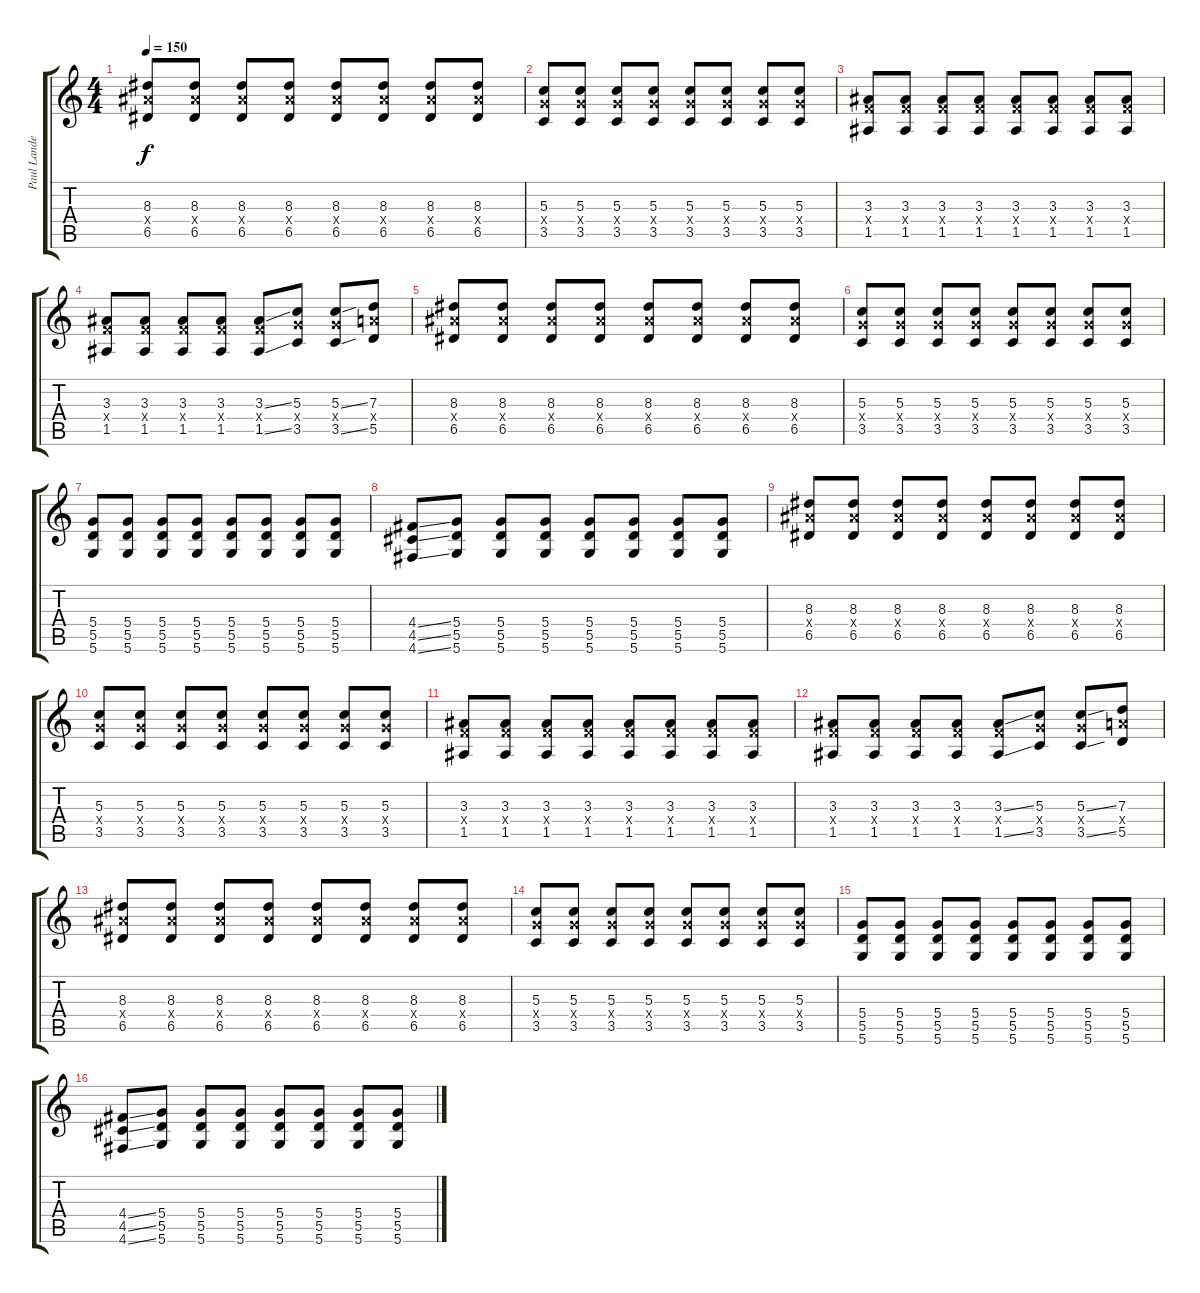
\track ("Paul Landers" "Paul Lande") {instrument distortionguitar}
\staff {score tabs}
\tuning (E4 B3 G3 D3 A2 D2) {hide}
\ts (4 4)
\tempo 150
\clef g2
\ks c
(8.3 8.4{x} 6.5).8{dy f} (8.3 8.4{x} 6.5).8 (8.3 8.4{x} 6.5).8 (8.3 8.4{x} 6.5).8 (8.3 8.4{x} 6.5).8 (8.3 8.4{x} 6.5).8 (8.3 8.4{x} 6.5).8 (8.3 8.4{x} 6.5).8 |
(5.3 5.4{x} 3.5).8 (5.3 5.4{x} 3.5).8 (5.3 5.4{x} 3.5).8 (5.3 5.4{x} 3.5).8 (5.3 5.4{x} 3.5).8 (5.3 5.4{x} 3.5).8 (5.3 5.4{x} 3.5).8 (5.3 5.4{x} 3.5).8 |
(3.3 3.4{x} 1.5).8 (3.3 3.4{x} 1.5).8 (3.3 3.4{x} 1.5).8 (3.3 3.4{x} 1.5).8 (3.3 3.4{x} 1.5).8 (3.3 3.4{x} 1.5).8 (3.3 3.4{x} 1.5).8 (3.3 3.4{x} 1.5).8 |
(3.3 3.4{x} 1.5).8 (3.3 3.4{x} 1.5).8 (3.3 3.4{x} 1.5).8 (3.3 3.4{x} 1.5).8 (3.3{ss} 3.4{x} 1.5{ss}).8 (5.3 5.4{x} 3.5).8 (5.3{ss} 5.4{x} 3.5{ss}).8 (7.3 7.4{x} 5.5).8 |
(8.3 8.4{x} 6.5).8 (8.3 8.4{x} 6.5).8 (8.3 8.4{x} 6.5).8 (8.3 8.4{x} 6.5).8 (8.3 8.4{x} 6.5).8 (8.3 8.4{x} 6.5).8 (8.3 8.4{x} 6.5).8 (8.3 8.4{x} 6.5).8 |
(5.3 5.4{x} 3.5).8 (5.3 5.4{x} 3.5).8 (5.3 5.4{x} 3.5).8 (5.3 5.4{x} 3.5).8 (5.3 5.4{x} 3.5).8 (5.3 5.4{x} 3.5).8 (5.3 5.4{x} 3.5).8 (5.3 5.4{x} 3.5).8 |
(5.4 5.5 5.6).8 (5.4 5.5 5.6).8 (5.4 5.5 5.6).8 (5.4 5.5 5.6).8 (5.4 5.5 5.6).8 (5.4 5.5 5.6).8 (5.4 5.5 5.6).8 (5.4 5.5 5.6).8 |
(4.4{ss} 4.5{ss} 4.6{ss}).8 (5.4 5.5 5.6).8 (5.4 5.5 5.6).8 (5.4 5.5 5.6).8 (5.4 5.5 5.6).8 (5.4 5.5 5.6).8 (5.4 5.5 5.6).8 (5.4 5.5 5.6).8 |
(8.3 8.4{x} 6.5).8 (8.3 8.4{x} 6.5).8 (8.3 8.4{x} 6.5).8 (8.3 8.4{x} 6.5).8 (8.3 8.4{x} 6.5).8 (8.3 8.4{x} 6.5).8 (8.3 8.4{x} 6.5).8 (8.3 8.4{x} 6.5).8 |
(5.3 5.4{x} 3.5).8 (5.3 5.4{x} 3.5).8 (5.3 5.4{x} 3.5).8 (5.3 5.4{x} 3.5).8 (5.3 5.4{x} 3.5).8 (5.3 5.4{x} 3.5).8 (5.3 5.4{x} 3.5).8 (5.3 5.4{x} 3.5).8 |
(3.3 3.4{x} 1.5).8 (3.3 3.4{x} 1.5).8 (3.3 3.4{x} 1.5).8 (3.3 3.4{x} 1.5).8 (3.3 3.4{x} 1.5).8 (3.3 3.4{x} 1.5).8 (3.3 3.4{x} 1.5).8 (3.3 3.4{x} 1.5).8 |
(3.3 3.4{x} 1.5).8 (3.3 3.4{x} 1.5).8 (3.3 3.4{x} 1.5).8 (3.3 3.4{x} 1.5).8 (3.3{ss} 3.4{x} 1.5{ss}).8 (5.3 5.4{x} 3.5).8 (5.3{ss} 5.4{x} 3.5{ss}).8 (7.3 7.4{x} 5.5).8 |
(8.3 8.4{x} 6.5).8 (8.3 8.4{x} 6.5).8 (8.3 8.4{x} 6.5).8 (8.3 8.4{x} 6.5).8 (8.3 8.4{x} 6.5).8 (8.3 8.4{x} 6.5).8 (8.3 8.4{x} 6.5).8 (8.3 8.4{x} 6.5).8 |
(5.3 5.4{x} 3.5).8 (5.3 5.4{x} 3.5).8 (5.3 5.4{x} 3.5).8 (5.3 5.4{x} 3.5).8 (5.3 5.4{x} 3.5).8 (5.3 5.4{x} 3.5).8 (5.3 5.4{x} 3.5).8 (5.3 5.4{x} 3.5).8 |
(5.4 5.5 5.6).8 (5.4 5.5 5.6).8 (5.4 5.5 5.6).8 (5.4 5.5 5.6).8 (5.4 5.5 5.6).8 (5.4 5.5 5.6).8 (5.4 5.5 5.6).8 (5.4 5.5 5.6).8 |
(4.4{ss} 4.5{ss} 4.6{ss}).8 (5.4 5.5 5.6).8 (5.4 5.5 5.6).8 (5.4 5.5 5.6).8 (5.4 5.5 5.6).8 (5.4 5.5 5.6).8 (5.4 5.5 5.6).8 (5.4 5.5 5.6).8
